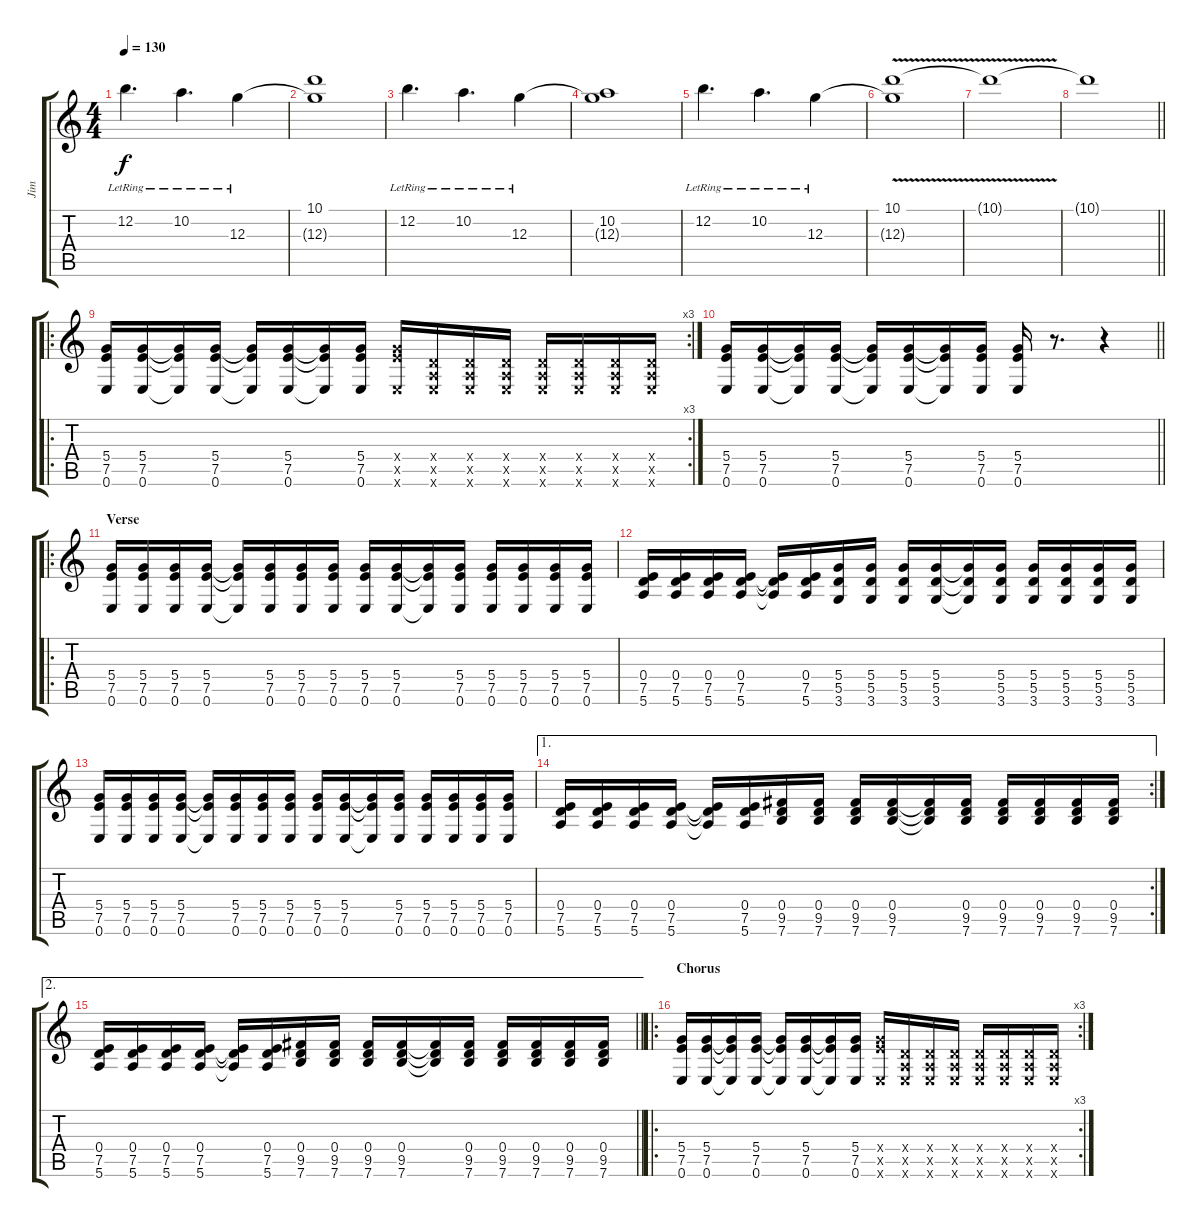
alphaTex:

\track ("Jim" "Jim") {instrument overdrivenguitar}
\staff {score tabs}
\tuning (E4 B3 G3 D3 A2 E2) {hide}
\ts (4 4)
\tempo 130
\clef g2
\ks c
12.2{lr}.4{d dy f} 10.2{lr}.4{d} 12.3{lr}.4 |
(10.1 12.3{t}).1 |
12.2{lr}.4{d} 10.2{lr}.4{d} 12.3{lr}.4 |
(10.2 12.3{t}).1 |
12.2{lr}.4{d} 10.2{lr}.4{d} 12.3{lr}.4 |
(10.1{v} 12.3{v t}).1{volume 6} |
10.1{t}.1 |
\barLineRight lightlight
10.1{t}.1 |
\ro
\rc 3
\section ("" "")
(5.4 7.5 0.6).16{volume 14} (5.4 7.5 0.6).16 (5.4{t} 7.5{t} 0.6{t}).16 (5.4 7.5 0.6).16 (5.4{t} 7.5{t} 0.6{t}).16 (5.4 7.5 0.6).16 (5.4{t} 7.5{t} 0.6{t}).16 (5.4 7.5 0.6).16 (5.4{x} 7.5{x} 0.6{x}).16 (0.4{x} 0.5{x} 0.6{x}).16 (0.4{x} 0.5{x} 0.6{x}).16 (0.4{x} 0.5{x} 0.6{x}).16 (0.4{x} 0.5{x} 0.6{x}).16 (0.4{x} 0.5{x} 0.6{x}).16 (0.4{x} 0.5{x} 0.6{x}).16 (0.4{x} 0.5{x} 0.6{x}).16 |
\barLineRight lightlight
(5.4 7.5 0.6).16 (5.4 7.5 0.6).16 (5.4{t} 7.5{t} 0.6{t}).16 (5.4 7.5 0.6).16 (5.4{t} 7.5{t} 0.6{t}).16 (5.4 7.5 0.6).16 (5.4{t} 7.5{t} 0.6{t}).16 (5.4 7.5 0.6).16 (5.4 7.5 0.6).16 r.8{d} r.4 |
\ro
\section ("" "Verse")
(5.4 7.5 0.6).16 (5.4 7.5 0.6).16 (5.4 7.5 0.6).16 (5.4 7.5 0.6).16 (5.4{t} 7.5{t} 0.6{t}).16 (5.4 7.5 0.6).16 (5.4 7.5 0.6).16 (5.4 7.5 0.6).16 (5.4 7.5 0.6).16 (5.4 7.5 0.6).16 (5.4{t} 7.5{t} 0.6{t}).16 (5.4 7.5 0.6).16 (5.4 7.5 0.6).16 (5.4 7.5 0.6).16 (5.4 7.5 0.6).16 (5.4 7.5 0.6).16 |
(0.4 7.5 5.6).16 (0.4 7.5 5.6).16 (0.4 7.5 5.6).16 (0.4 7.5 5.6).16 (0.4{t} 7.5{t} 5.6{t}).16 (0.4 7.5 5.6).16 (5.4 5.5 3.6).16 (5.4 5.5 3.6).16 (5.4 5.5 3.6).16 (5.4 5.5 3.6).16 (5.4{t} 5.5{t} 3.6{t}).16 (5.4 5.5 3.6).16 (5.4 5.5 3.6).16 (5.4 5.5 3.6).16 (5.4 5.5 3.6).16 (5.4 5.5 3.6).16 |
(5.4 7.5 0.6).16 (5.4 7.5 0.6).16 (5.4 7.5 0.6).16 (5.4 7.5 0.6).16 (5.4{t} 7.5{t} 0.6{t}).16 (5.4 7.5 0.6).16 (5.4 7.5 0.6).16 (5.4 7.5 0.6).16 (5.4 7.5 0.6).16 (5.4 7.5 0.6).16 (5.4{t} 7.5{t} 0.6{t}).16 (5.4 7.5 0.6).16 (5.4 7.5 0.6).16 (5.4 7.5 0.6).16 (5.4 7.5 0.6).16 (5.4 7.5 0.6).16 |
\ae 1
\rc 2
(0.4 7.5 5.6).16 (0.4 7.5 5.6).16 (0.4 7.5 5.6).16 (0.4 7.5 5.6).16 (0.4{t} 7.5{t} 5.6{t}).16 (0.4 7.5 5.6).16 (0.4 9.5 7.6).16 (0.4 9.5 7.6).16 (0.4 9.5 7.6).16 (0.4 9.5 7.6).16 (0.4{t} 9.5{t} 7.6{t}).16 (0.4 9.5 7.6).16 (0.4 9.5 7.6).16 (0.4 9.5 7.6).16 (0.4 9.5 7.6).16 (0.4 9.5 7.6).16 |
\ae 2
\barLineRight lightlight
(0.4 7.5 5.6).16 (0.4 7.5 5.6).16 (0.4 7.5 5.6).16 (0.4 7.5 5.6).16 (0.4{t} 7.5{t} 5.6{t}).16 (0.4 7.5 5.6).16 (0.4 9.5 7.6).16 (0.4 9.5 7.6).16 (0.4 9.5 7.6).16 (0.4 9.5 7.6).16 (0.4{t} 9.5{t} 7.6{t}).16 (0.4 9.5 7.6).16 (0.4 9.5 7.6).16 (0.4 9.5 7.6).16 (0.4 9.5 7.6).16 (0.4 9.5 7.6).16 |
\ro
\rc 3
\section ("" "Chorus")
(5.4 7.5 0.6).16{volume 14} (5.4 7.5 0.6).16 (5.4{t} 7.5{t} 0.6{t}).16 (5.4 7.5 0.6).16 (5.4{t} 7.5{t} 0.6{t}).16 (5.4 7.5 0.6).16 (5.4{t} 7.5{t} 0.6{t}).16 (5.4 7.5 0.6).16 (5.4{x} 7.5{x} 0.6{x}).16 (0.4{x} 0.5{x} 0.6{x}).16 (0.4{x} 0.5{x} 0.6{x}).16 (0.4{x} 0.5{x} 0.6{x}).16 (0.4{x} 0.5{x} 0.6{x}).16 (0.4{x} 0.5{x} 0.6{x}).16 (0.4{x} 0.5{x} 0.6{x}).16 (0.4{x} 0.5{x} 0.6{x}).16
